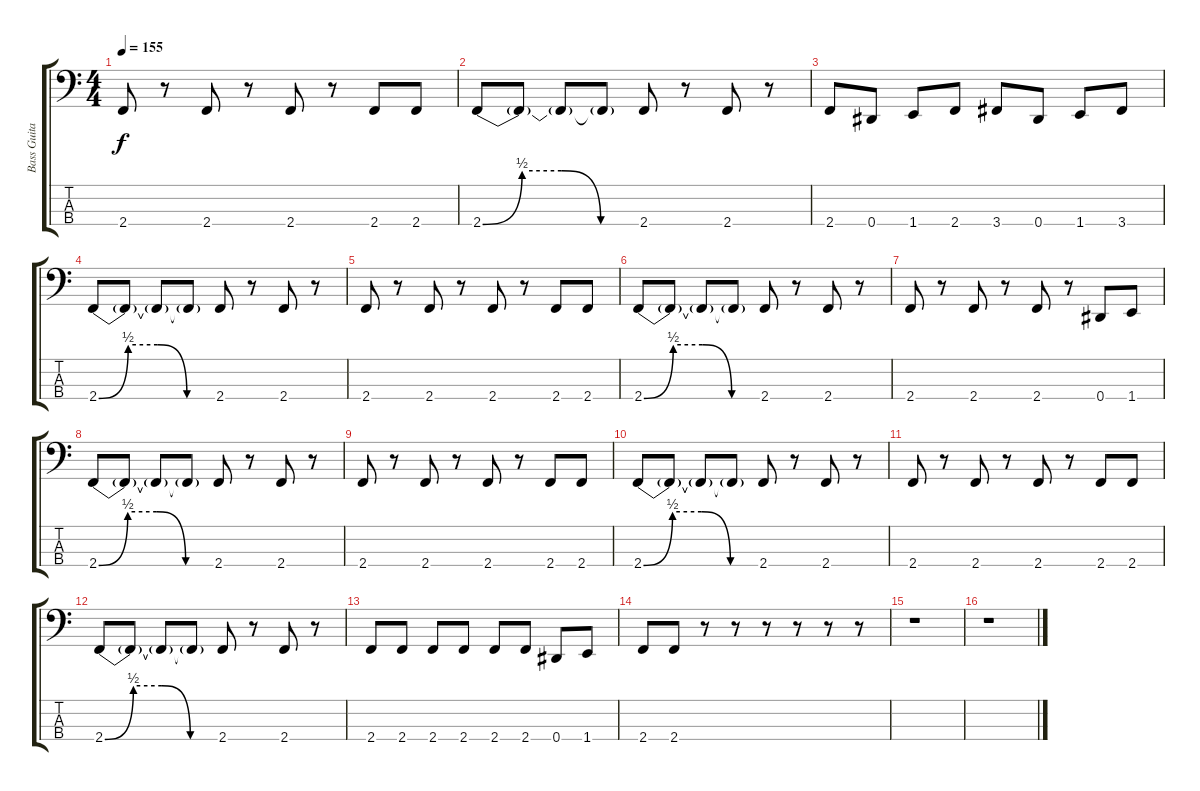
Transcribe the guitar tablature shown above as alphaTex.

\track ("Bass Guitar-Jeff Pilson" "Bass Guita") {instrument electricbasspick}
\staff {score tabs}
\tuning (Gb2 Db2 Ab1 Eb1) {hide}
\ts (4 4)
\tempo 155
\clef f4
\ks c
2.4.8{dy f} r.8 2.4.8 r.8 2.4.8 r.8 2.4.8 2.4.8 |
2.4{be (custom 0 0 15 2 30 2 45 0 60 0)}.8 2.4{t}.8 2.4{t}.8 2.4{t}.8 2.4.8 r.8 2.4.8 r.8 |
2.4.8 0.4.8 1.4.8 2.4.8 3.4.8 0.4.8 1.4.8 3.4.8 |
2.4{be (custom 0 0 15 2 30 2 45 0 60 0)}.8 2.4{t}.8 2.4{t}.8 2.4{t}.8 2.4.8 r.8 2.4.8 r.8 |
2.4.8 r.8 2.4.8 r.8 2.4.8 r.8 2.4.8 2.4.8 |
2.4{be (custom 0 0 15 2 30 2 45 0 60 0)}.8 2.4{t}.8 2.4{t}.8 2.4{t}.8 2.4.8 r.8 2.4.8 r.8 |
2.4.8 r.8 2.4.8 r.8 2.4.8 r.8 0.4.8 1.4.8 |
2.4{be (custom 0 0 15 2 30 2 45 0 60 0)}.8 2.4{t}.8 2.4{t}.8 2.4{t}.8 2.4.8 r.8 2.4.8 r.8 |
2.4.8 r.8 2.4.8 r.8 2.4.8 r.8 2.4.8 2.4.8 |
2.4{be (custom 0 0 15 2 30 2 45 0 60 0)}.8 2.4{t}.8 2.4{t}.8 2.4{t}.8 2.4.8 r.8 2.4.8 r.8 |
2.4.8 r.8 2.4.8 r.8 2.4.8 r.8 2.4.8 2.4.8 |
2.4{be (custom 0 0 15 2 30 2 45 0 60 0)}.8 2.4{t}.8 2.4{t}.8 2.4{t}.8 2.4.8 r.8 2.4.8 r.8 |
2.4.8 2.4.8 2.4.8 2.4.8 2.4.8 2.4.8 0.4.8 1.4.8 |
2.4.8 2.4.8 r.8 r.8 r.8 r.8 r.8 r.8 |
r.1 |
r.1
